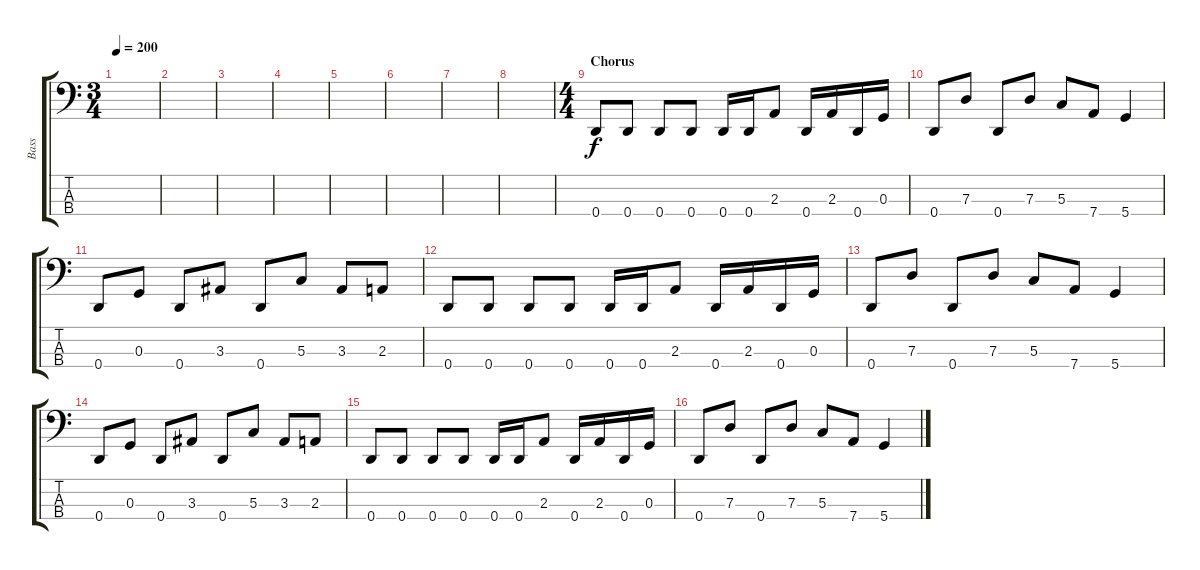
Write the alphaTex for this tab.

\track ("Bass" "Bass") {instrument electricbasspick}
\staff {score tabs}
\tuning (F2 C2 G1 D1) {hide}
\ts (3 4)
\tempo 200
\clef f4
\ks c
|
|
|
|
|
|
|
|
\ts (4 4)
\section ("" "Chorus")
0.4.8 0.4.8 0.4.8 0.4.8 0.4.16 0.4.16 2.3.8 0.4.16 2.3.16 0.4.16 0.3.16 |
0.4.8 7.3.8 0.4.8 7.3.8 5.3.8 7.4.8 5.4.4 |
0.4.8 0.3.8 0.4.8 3.3.8 0.4.8 5.3.8 3.3.8 2.3.8 |
0.4.8 0.4.8 0.4.8 0.4.8 0.4.16 0.4.16 2.3.8 0.4.16 2.3.16 0.4.16 0.3.16 |
0.4.8 7.3.8 0.4.8 7.3.8 5.3.8 7.4.8 5.4.4 |
0.4.8 0.3.8 0.4.8 3.3.8 0.4.8 5.3.8 3.3.8 2.3.8 |
0.4.8 0.4.8 0.4.8 0.4.8 0.4.16 0.4.16 2.3.8 0.4.16 2.3.16 0.4.16 0.3.16 |
0.4.8 7.3.8 0.4.8 7.3.8 5.3.8 7.4.8 5.4.4
